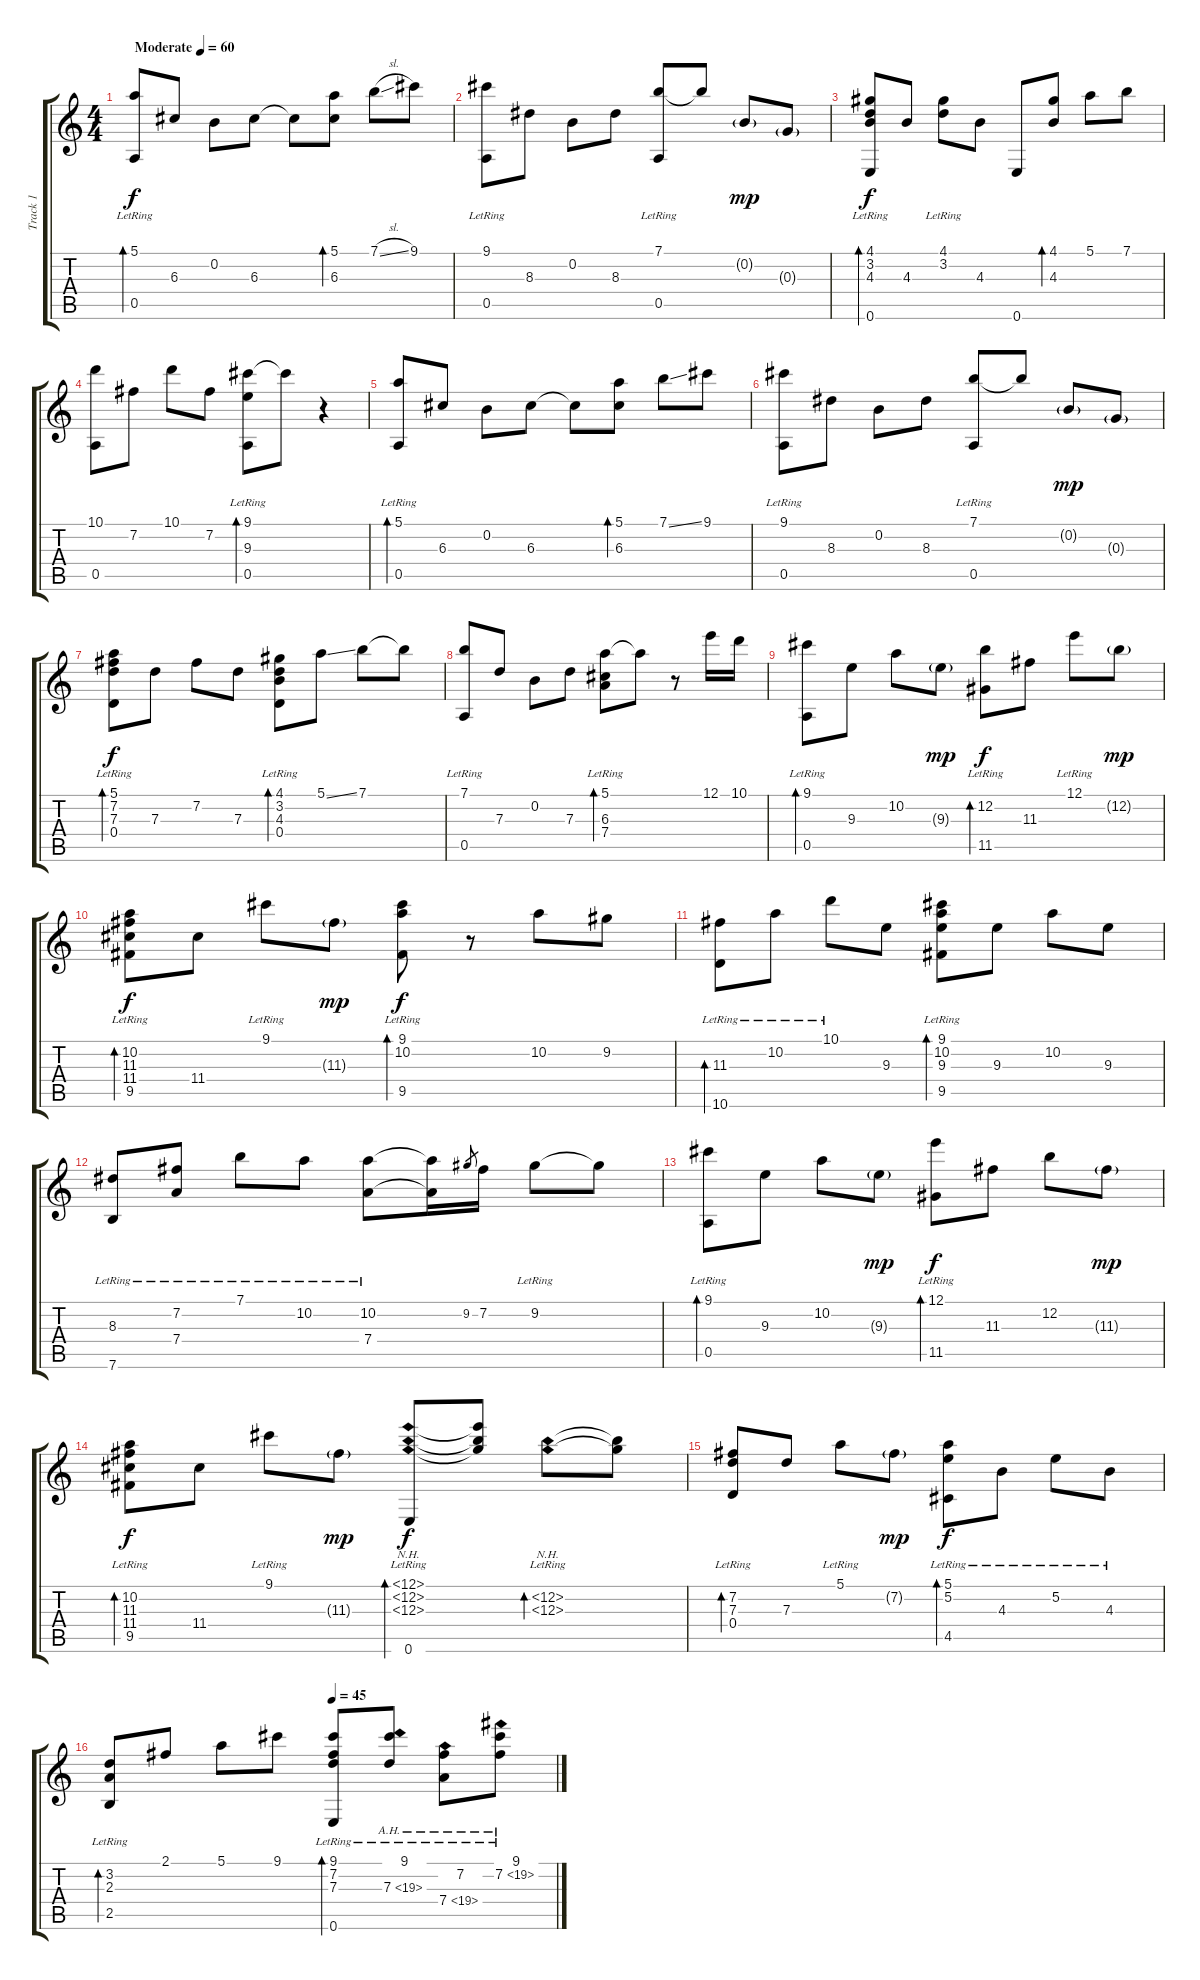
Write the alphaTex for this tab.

\track ("Track 1" "Track 1") {instrument acousticguitarsteel}
\staff {score tabs}
\tuning (E4 B3 G3 D3 A2 E2) {hide}
\ts (4 4)
\tempo (60 "Moderate")
\clef g2
\ks c
(5.1{lr} 0.5).8{bd 480 dy f instrument acousticguitarsteel} 6.3.8 0.2.8 6.3.8 6.3{t}.8 (5.1 6.3).8{bd 480} 7.1{sl}.8 9.1.8 |
(9.1{lr} 0.5).8 8.3.8 0.2.8 8.3.8 (7.1{lr} 0.5).8 7.1{t}.8 0.2{g}.8{dy mp} 0.3{g}.8 |
(4.1{lr} 3.2{lr} 4.3{lr} 0.6).8{bd 240 dy f} 4.3.8 (4.1{lr} 3.2{lr}).8 4.3.8 0.6.8 (4.1 4.3).8{bd 480} 5.1.8 7.1.8 |
(10.1 0.5).8{txt ""} 7.2.8 10.1.8 7.2.8 (9.1{lr} 9.3{lr} 0.5{lr}).8{bd 480} 9.1{t}.8 r.4 |
(5.1{lr} 0.5{lr}).8{bd 480} 6.3.8 0.2.8 6.3.8 6.3{t}.8 (5.1 6.3).8{bd 480} 7.1{ss}.8 9.1.8 |
(9.1{lr} 0.5{lr}).8 8.3.8 0.2.8 8.3.8 (7.1{lr} 0.5{lr}).8 7.1{t}.8 0.2{g}.8{dy mp} 0.3{g}.8 |
(5.1{lr} 7.2{lr} 7.3{lr} 0.4).8{bd 480 dy f} 7.3.8 7.2.8 7.3.8 (4.1 3.2 4.3{lr} 0.4{lr}).8{bd 480} 5.1{ss}.8 7.1.8 7.1{t}.8 |
(7.1{lr} 0.5{lr}).8 7.3.8 0.2.8 7.3.8 (5.1{lr} 6.3{lr} 7.4).8{bd 480} 5.1{t}.8 r.8 12.1.16 10.1.16 |
(9.1{lr} 0.5).8{bd 480} 9.3.8 10.2.8 9.3{g}.8{dy mp} (12.2{lr} 11.5{lr}).8{bd 480 dy f} 11.3.8 12.1{lr}.8 12.2{g}.8{dy mp} |
(10.2{lr} 11.3{lr} 11.4 9.5{lr}).8{bd 480 dy f} 11.4.8 9.1{lr}.8 11.3{g}.8{dy mp} (9.1{lr} 10.2{lr} 9.5{lr}).8{bd 480 dy f} r.8 10.2.8 9.2.8 |
(11.3{lr} 10.6{lr}).8{bd 480} 10.2{lr}.8 10.1{lr}.8 9.3.8 (9.1{lr} 10.2{lr} 9.3{lr} 9.5).8{bd 480} 9.3.8 10.2.8 9.3.8 |
(8.3{lr} 7.6{lr}).8 (7.2{lr} 7.4{lr}).8 7.1{lr}.8 10.2{lr}.8 (10.2{lr} 7.4).8 (10.2{t} 7.4{t}).16 9.2.8{gr} 7.2.16 9.2{lr}.8 9.2{t}.8 |
(9.1{lr} 0.5{lr}).8{bd 480} 9.3.8 10.2.8 9.3{g}.8{dy mp} (12.1{lr} 11.5{lr}).8{bd 480 dy f} 11.3.8 12.2.8 11.3{g}.8{dy mp} |
(10.2{lr} 11.3{lr} 11.4{lr} 9.5{lr}).8{bd 480 dy f} 11.4.8 9.1{lr}.8 11.3{g}.8{dy mp} (12.1{nh lr} 12.2{nh lr} 12.3{nh lr} 0.6{lr}).8{bd 480 dy f} (12.1{t} 12.2{t} 12.3{t}).8 (12.2{nh lr} 12.3{nh lr}).8{bd 480} (12.2{t} 12.3{t}).8 |
(7.2{lr} 7.3{lr} 0.4{lr}).8{bd 480} 7.3.8 5.1{lr}.8 7.2{g}.8{dy mp} (5.1{lr} 5.2{lr} 4.5{lr}).8{bd 480 dy f} 4.3{lr}.8 5.2{lr}.8 4.3{lr}.8 |
\tempo (45 0.5)
(3.2{lr} 2.3{lr} 2.5{lr}).8{bd 480 beam Up} 2.1.8{beam Up} 5.1.8 9.1.8 (9.1{lr} 7.2{lr} 7.3{lr} 0.6{lr}).8{bd 480} (9.1{lr} 7.3{ah 12 lr}).8{txt ""} (7.2{lr} 7.4{ah 12 lr}).8 (9.1{lr} 7.2{ah 12 lr}).8
